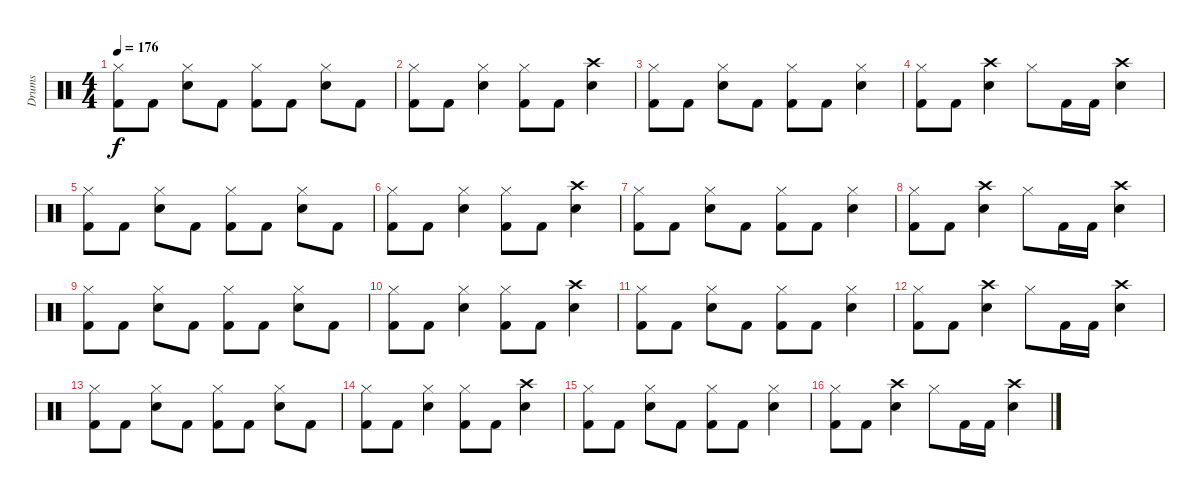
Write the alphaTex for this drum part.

\track ("Drums" "Drums") {instrument percussion}
\staff {score}
\articulation defaults
\ts (4 4)
\tempo 176
\clef neutral
\ks c
("Hi-Hat (closed)" "Kick (hit) 2").8{dy f} "Kick (hit) 2".8 ("Hi-Hat (closed)" "Snare (hit) 2").8 "Kick (hit) 2".8 ("Hi-Hat (closed)" "Kick (hit) 2").8 "Kick (hit) 2".8 ("Hi-Hat (closed)" "Snare (hit) 2").8 "Kick (hit) 2".8 |
("Hi-Hat (closed)" "Kick (hit) 2").8 "Kick (hit) 2".8 ("Hi-Hat (closed)" "Snare (hit) 2").4 ("Hi-Hat (closed)" "Kick (hit) 2").8 "Kick (hit) 2".8 ("Crash high (hit)" "Snare (hit) 2").4 |
("Hi-Hat (closed)" "Kick (hit) 2").8 "Kick (hit) 2".8 ("Hi-Hat (closed)" "Snare (hit) 2").8 "Kick (hit) 2".8 ("Hi-Hat (closed)" "Kick (hit) 2").8 "Kick (hit) 2".8 ("Hi-Hat (closed)" "Snare (hit) 2").4 |
("Hi-Hat (closed)" "Kick (hit) 2").8 "Kick (hit) 2".8 ("Crash high (hit)" "Snare (hit) 2").4 "Hi-Hat (closed)".8 "Kick (hit) 2".16 "Kick (hit) 2".16 ("Crash high (hit)" "Snare (hit) 2").4 |
("Hi-Hat (closed)" "Kick (hit) 2").8 "Kick (hit) 2".8 ("Hi-Hat (closed)" "Snare (hit) 2").8 "Kick (hit) 2".8 ("Hi-Hat (closed)" "Kick (hit) 2").8 "Kick (hit) 2".8 ("Hi-Hat (closed)" "Snare (hit) 2").8 "Kick (hit) 2".8 |
("Hi-Hat (closed)" "Kick (hit) 2").8 "Kick (hit) 2".8 ("Hi-Hat (closed)" "Snare (hit) 2").4 ("Hi-Hat (closed)" "Kick (hit) 2").8 "Kick (hit) 2".8 ("Crash high (hit)" "Snare (hit) 2").4 |
("Hi-Hat (closed)" "Kick (hit) 2").8 "Kick (hit) 2".8 ("Hi-Hat (closed)" "Snare (hit) 2").8 "Kick (hit) 2".8 ("Hi-Hat (closed)" "Kick (hit) 2").8 "Kick (hit) 2".8 ("Hi-Hat (closed)" "Snare (hit) 2").4 |
("Hi-Hat (closed)" "Kick (hit) 2").8 "Kick (hit) 2".8 ("Crash high (hit)" "Snare (hit) 2").4 "Hi-Hat (closed)".8 "Kick (hit) 2".16 "Kick (hit) 2".16 ("Crash high (hit)" "Snare (hit) 2").4 |
("Hi-Hat (closed)" "Kick (hit) 2").8 "Kick (hit) 2".8 ("Hi-Hat (closed)" "Snare (hit) 2").8 "Kick (hit) 2".8 ("Hi-Hat (closed)" "Kick (hit) 2").8 "Kick (hit) 2".8 ("Hi-Hat (closed)" "Snare (hit) 2").8 "Kick (hit) 2".8 |
("Hi-Hat (closed)" "Kick (hit) 2").8 "Kick (hit) 2".8 ("Hi-Hat (closed)" "Snare (hit) 2").4 ("Hi-Hat (closed)" "Kick (hit) 2").8 "Kick (hit) 2".8 ("Crash high (hit)" "Snare (hit) 2").4 |
("Hi-Hat (closed)" "Kick (hit) 2").8 "Kick (hit) 2".8 ("Hi-Hat (closed)" "Snare (hit) 2").8 "Kick (hit) 2".8 ("Hi-Hat (closed)" "Kick (hit) 2").8 "Kick (hit) 2".8 ("Hi-Hat (closed)" "Snare (hit) 2").4 |
("Hi-Hat (closed)" "Kick (hit) 2").8 "Kick (hit) 2".8 ("Crash high (hit)" "Snare (hit) 2").4 "Hi-Hat (closed)".8 "Kick (hit) 2".16 "Kick (hit) 2".16 ("Crash high (hit)" "Snare (hit) 2").4 |
("Hi-Hat (closed)" "Kick (hit) 2").8 "Kick (hit) 2".8 ("Hi-Hat (closed)" "Snare (hit) 2").8 "Kick (hit) 2".8 ("Hi-Hat (closed)" "Kick (hit) 2").8 "Kick (hit) 2".8 ("Hi-Hat (closed)" "Snare (hit) 2").8 "Kick (hit) 2".8 |
("Hi-Hat (closed)" "Kick (hit) 2").8 "Kick (hit) 2".8 ("Hi-Hat (closed)" "Snare (hit) 2").4 ("Hi-Hat (closed)" "Kick (hit) 2").8 "Kick (hit) 2".8 ("Crash high (hit)" "Snare (hit) 2").4 |
("Hi-Hat (closed)" "Kick (hit) 2").8 "Kick (hit) 2".8 ("Hi-Hat (closed)" "Snare (hit) 2").8 "Kick (hit) 2".8 ("Hi-Hat (closed)" "Kick (hit) 2").8 "Kick (hit) 2".8 ("Hi-Hat (closed)" "Snare (hit) 2").4 |
("Hi-Hat (closed)" "Kick (hit) 2").8 "Kick (hit) 2".8 ("Crash high (hit)" "Snare (hit) 2").4 "Hi-Hat (closed)".8 "Kick (hit) 2".16 "Kick (hit) 2".16 ("Crash high (hit)" "Snare (hit) 2").4
